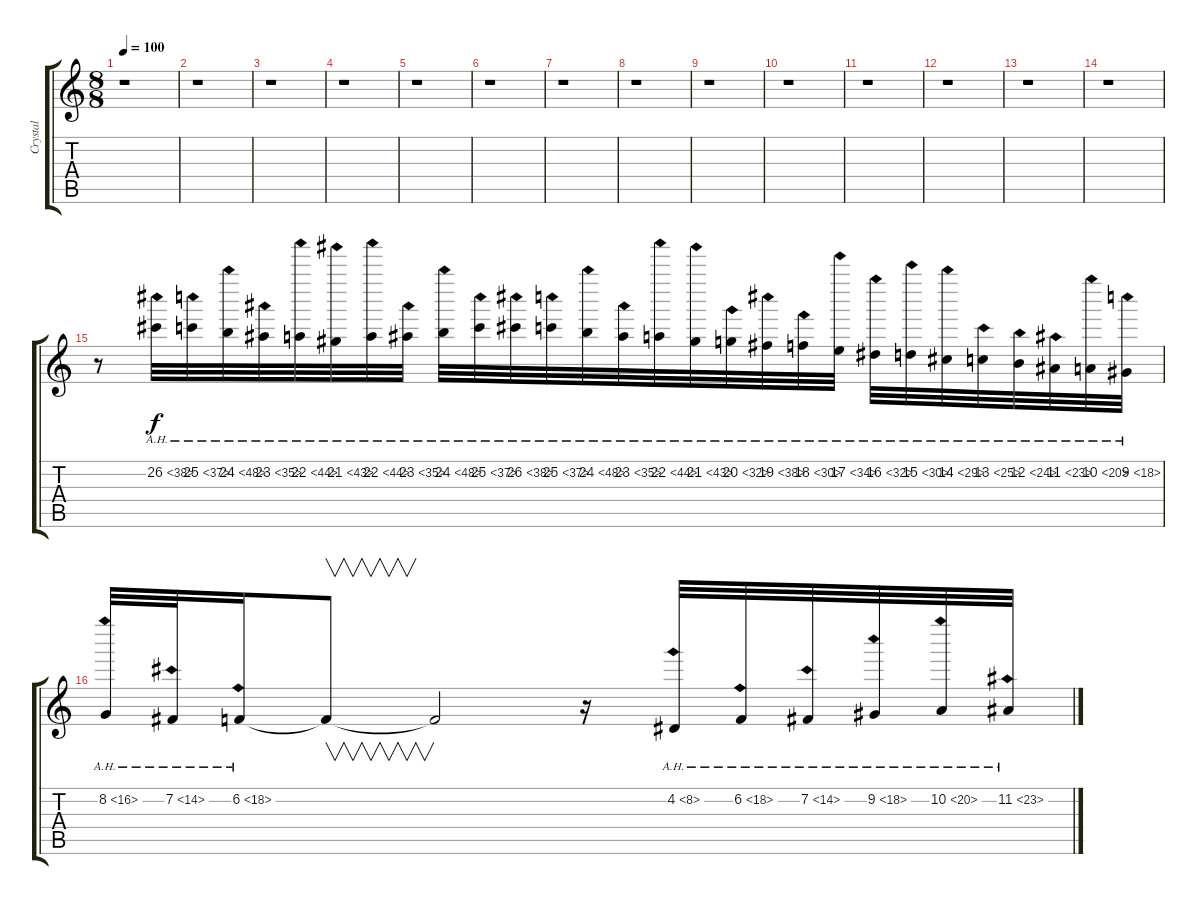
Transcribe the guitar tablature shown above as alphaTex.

\track ("Crystal" "Crystal") {instrument fx3crystal}
\staff {score tabs}
\tuning (E4 B3 G3 D3 A2 E2) {hide}
\ts (8 8)
\tempo 100
\clef g2
\ks c
r.1{dy f} |
r.1 |
r.1 |
r.1 |
r.1 |
r.1 |
r.1 |
r.1 |
r.1 |
r.1 |
r.1 |
r.1 |
r.1 |
r.1 |
r.8 26.2{ah 12}.32 25.2{ah 12}.32 24.2{ah 24}.32 23.2{ah 12}.32 22.2{ah 22}.32 21.2{ah 22}.32 22.2{ah 22}.32 23.2{ah 12}.32 24.2{ah 24}.32 25.2{ah 12}.32 26.2{ah 12}.32 25.2{ah 12}.32 24.2{ah 24}.32 23.2{ah 12}.32 22.2{ah 22}.32 21.2{ah 22}.32 20.2{ah 12}.32 19.2{ah 19}.32 18.2{ah 12}.32 17.2{ah 17}.32 16.2{ah 16}.32 15.2{ah 15}.32 14.2{ah 15}.32 13.2{ah 12}.32 12.2{ah 12}.32 11.2{ah 12}.32 10.2{ah 10}.32 9.2{ah 9}.32 |
8.2{ah 8}.32 7.2{ah 7}.32 6.2{ah 12}.16 6.2{t}.8{v} 6.2{t}.2 r.16 4.2{ah 4}.32 6.2{ah 12}.32 7.2{ah 7}.32 9.2{ah 9}.32 10.2{ah 10}.32 11.2{ah 12}.32
